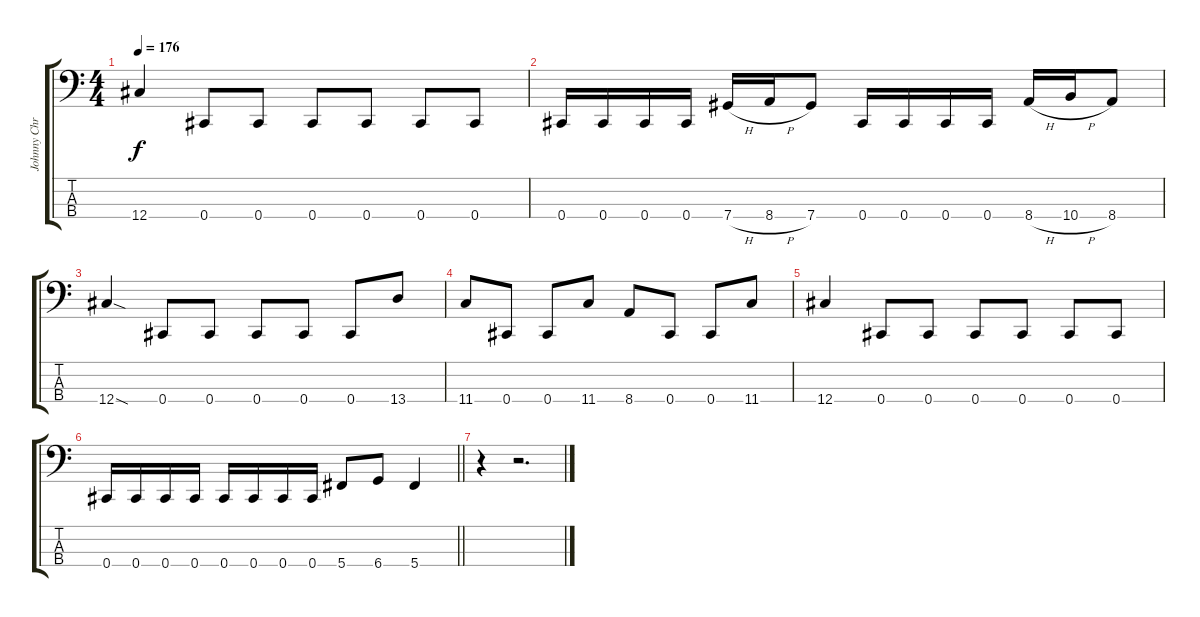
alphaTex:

\track ("Johnny Christ" "Johnny Chr") {instrument electricbasspick}
\staff {score tabs}
\tuning (Gb2 Db2 Ab1 Db1) {hide}
\ts (4 4)
\tempo 176
\clef f4
\ks c
12.4.4{dy f} 0.4.8 0.4.8 0.4.8 0.4.8 0.4.8 0.4.8 |
0.4.16 0.4.16 0.4.16 0.4.16 7.4{h}.16 8.4{h}.16 7.4.8 0.4.16 0.4.16 0.4.16 0.4.16 8.4{h}.16 10.4{h}.16 8.4.8 |
12.4{sod}.4 0.4.8 0.4.8 0.4.8 0.4.8 0.4.8 13.4.8 |
11.4.8 0.4.8 0.4.8 11.4.8 8.4.8 0.4.8 0.4.8 11.4.8 |
12.4.4 0.4.8 0.4.8 0.4.8 0.4.8 0.4.8 0.4.8 |
\barLineRight lightlight
0.4.16 0.4.16 0.4.16 0.4.16 0.4.16 0.4.16 0.4.16 0.4.16 5.4.8 6.4.8 5.4.4 |
r.4 r.2{d}
